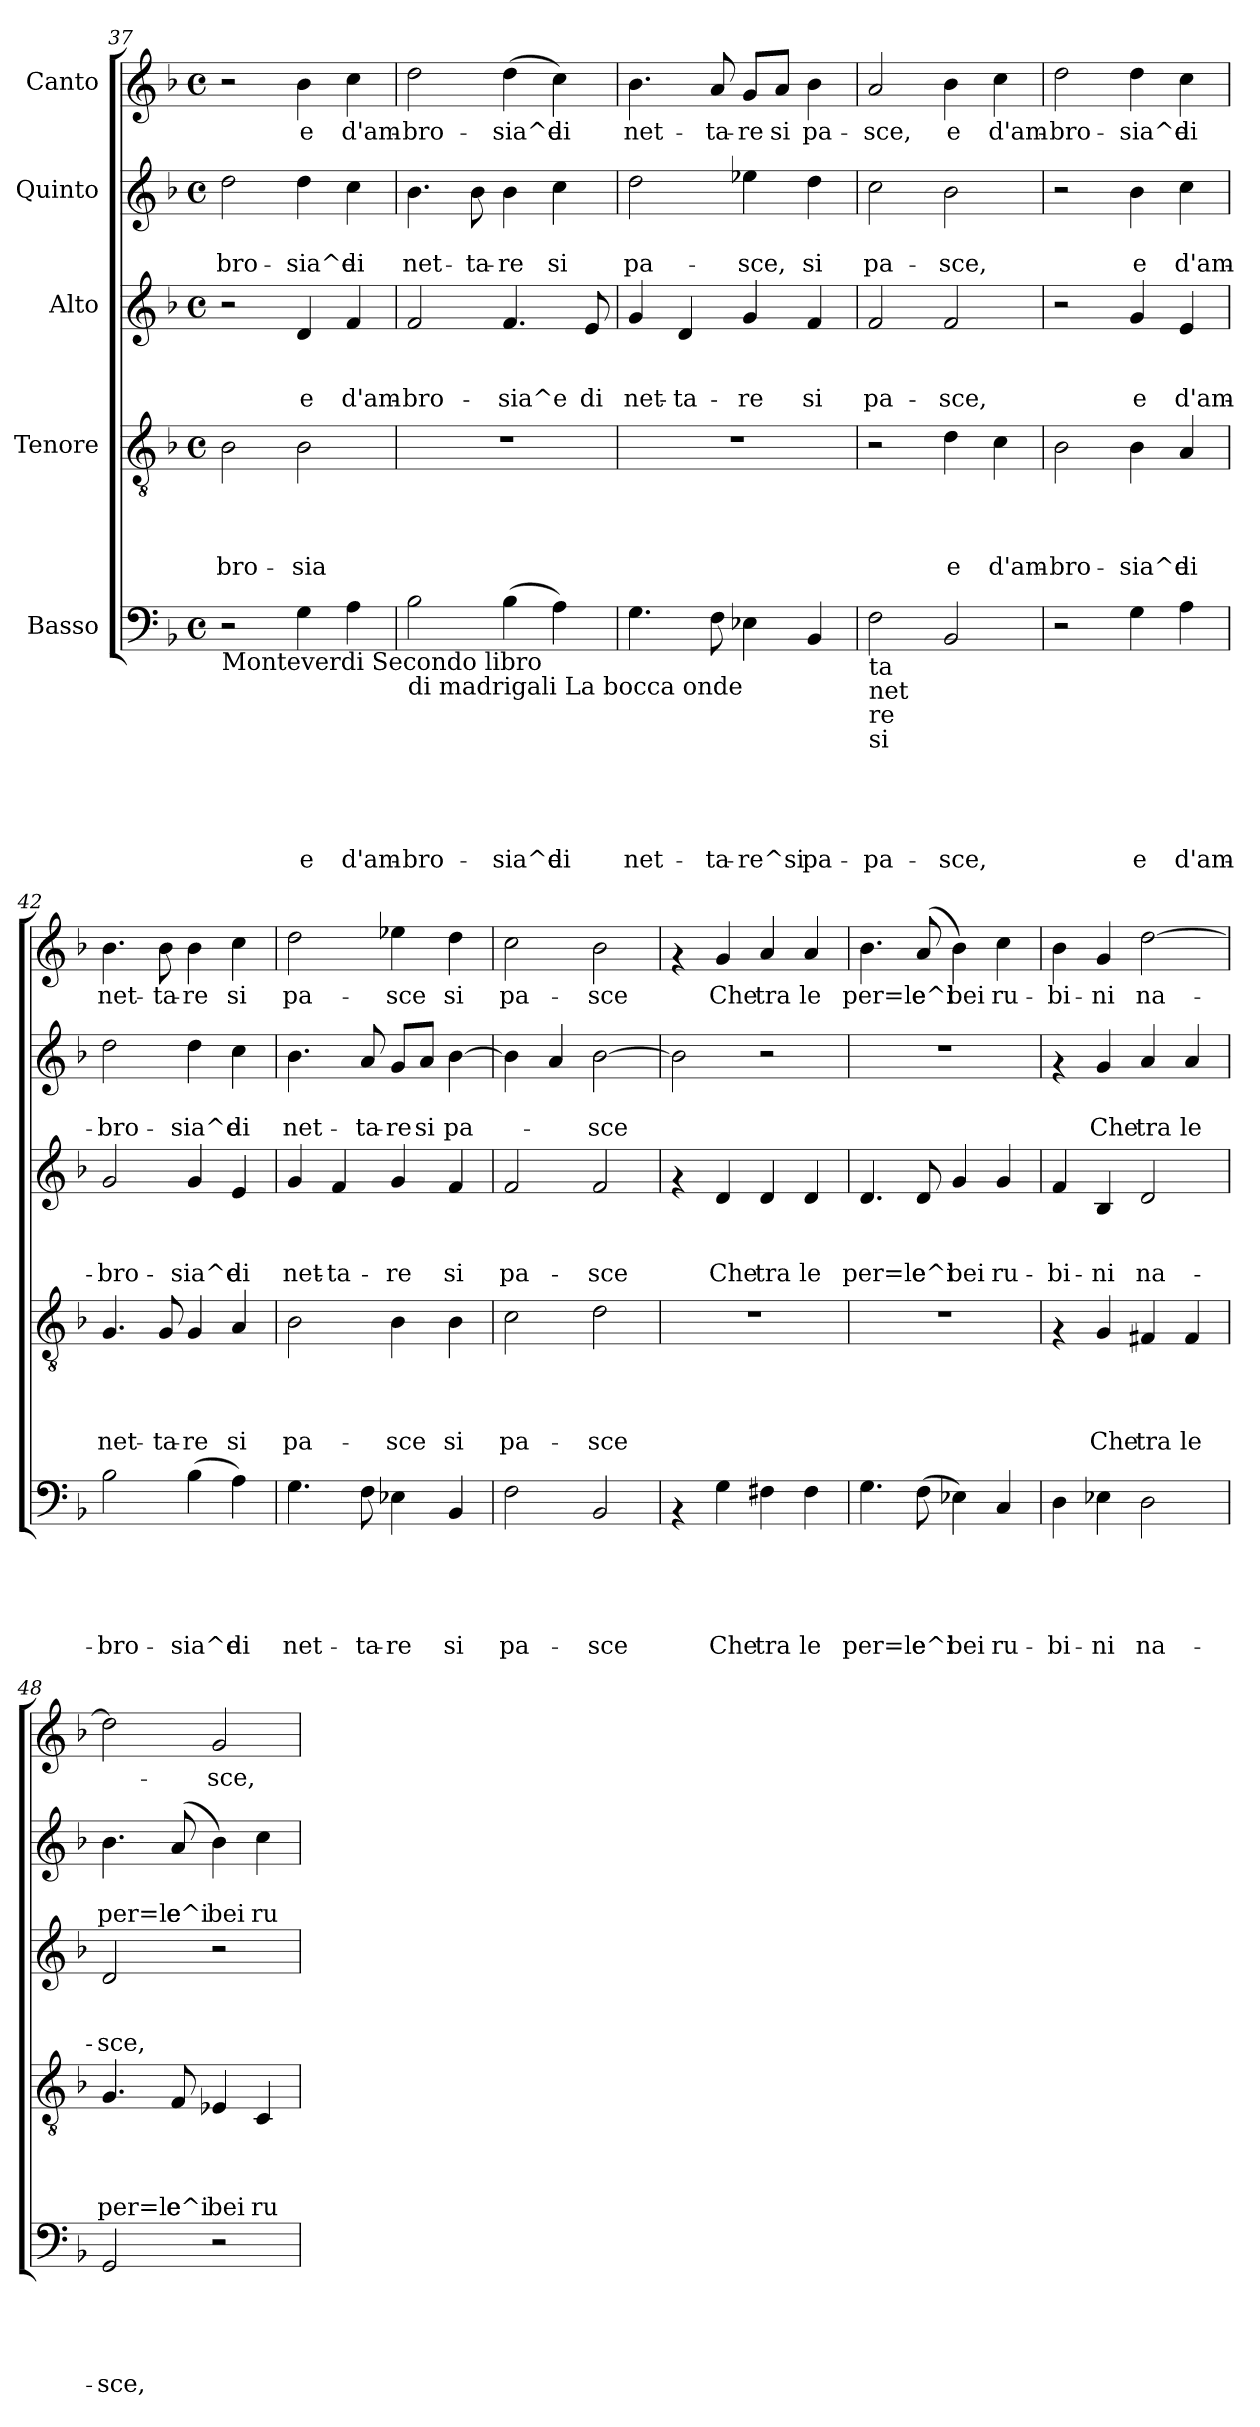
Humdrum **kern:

**kern	**text	**text	**text	**text	**text	**kern	**text	**text	**text	**text	**kern	**text	**text	**text	**kern	**text	**text	**kern	**text
*part5	*part5	*part5	*part5	*part5	*part5	*part4	*part4	*part4	*part4	*part4	*part3	*part3	*part3	*part3	*part2	*part2	*part2	*part1	*part1
*staff5	*staff5	*staff5	*staff5	*staff5	*staff5	*staff4	*staff4	*staff4	*staff4	*staff4	*staff3	*staff3	*staff3	*staff3	*staff2	*staff2	*staff2	*staff1	*staff1
*I"Basso	*	*	*	*	*	*I"Tenore	*	*	*	*	*I"Alto	*	*	*	*I"Quinto	*	*	*I"Canto	*
*clefF4	*	*	*	*	*	*clefGv2	*	*	*	*	*clefG2	*	*	*	*clefG2	*	*	*clefG2	*
*k[b-]	*	*	*	*	*	*k[b-]	*	*	*	*	*k[b-]	*	*	*	*k[b-]	*	*	*k[b-]	*
*F:	*	*	*	*	*	*F:	*	*	*	*	*F:	*	*	*	*F:	*	*	*F:	*
*M4/4	*	*	*	*	*	*M4/4	*	*	*	*	*M4/4	*	*	*	*M4/4	*	*	*M4/4	*
*met(c)	*	*	*	*	*	*met(c)	*	*	*	*	*met(c)	*	*	*	*met(c)	*	*	*met(c)	*
=37	=37	=37	=37	=37	=37	=37	=37	=37	=37	=37	=37	=37	=37	=37	=37	=37	=37	=37	=37
!LO:TX:b:t=Monteverdi Secondo libro	!	!	!	!	!	!	!	!	!	!	!	!	!	!	!	!	!	!	!
!	!	!	!	!	!	!	!	!	!	!LO:LY:b	!	!	!	!	!	!	!LO:LY:b	!	!
2r	.	.	.	.	.	2B-\	.	.	.	-bro-	2r	.	.	.	2dd\	.	-bro-	2r	.
!	!	!	!	!	!LO:LY:b	!	!	!	!	!LO:LY:b	!	!	!	!LO:LY:b	!	!	!LO:LY:b	!	!LO:LY:b
4G\	.	.	.	.	e	2B-\	.	.	.	-sia	4d/	.	.	e	4dd\	.	-sia^e	4b-\	e
!	!	!	!	!	!LO:LY:b	!	!	!	!	!	!	!	!	!LO:LY:b	!	!	!LO:LY:b	!	!LO:LY:b
4A\	.	.	.	.	d'am-	.	.	.	.	.	4f/	.	.	d'am-	4cc\	.	di	4cc\	d'am-
=38	=38	=38	=38	=38	=38	=38	=38	=38	=38	=38	=38	=38	=38	=38	=38	=38	=38	=38	=38
!LO:TX:b:t=di madrigali La bocca onde	!	!	!	!	!	!	!	!	!	!	!	!	!	!	!	!	!	!	!
!	!	!	!	!	!LO:LY:b	!	!	!	!	!	!	!	!	!LO:LY:b	!	!	!LO:LY:b	!	!LO:LY:b
2B-\	.	.	.	.	-bro-	1r	.	.	.	.	2f/	.	.	-bro-	4.b-\	.	net-	2dd\	-bro-
!	!	!	!	!	!	!	!	!	!	!	!	!	!	!	!	!	!LO:LY:b	!	!
.	.	.	.	.	.	.	.	.	.	.	.	.	.	.	8b-\	.	-ta-	.	.
!	!	!	!	!	!LO:LY:b	!	!	!	!	!	!	!	!	!LO:LY:b	!	!	!LO:LY:b	!	!LO:LY:b
(<4B-\	.	.	.	.	-sia^e	.	.	.	.	.	4.f/	.	.	-sia^e	4b-\	.	-re	(<4dd\	-sia^e
!	!	!	!	!	!LO:LY:b	!	!	!	!	!	!	!	!	!	!	!	!LO:LY:b	!	!LO:LY:b
4A\)	.	.	.	.	di	.	.	.	.	.	.	.	.	.	4cc\	.	si	4cc\)	di
!	!	!	!	!	!	!	!	!	!	!	!	!	!	!LO:LY:b	!	!	!	!	!
.	.	.	.	.	.	.	.	.	.	.	8e/	.	.	di	.	.	.	.	.
=39	=39	=39	=39	=39	=39	=39	=39	=39	=39	=39	=39	=39	=39	=39	=39	=39	=39	=39	=39
!	!	!	!	!	!LO:LY:b	!	!	!	!	!	!	!	!	!LO:LY:b	!	!	!LO:LY:b	!	!LO:LY:b
4.G\	.	.	.	.	net-	1r	.	.	.	.	4g/	.	.	net-	2dd\	.	pa-	4.b-\	net-
!	!	!	!	!	!	!	!	!	!	!	!	!	!	!LO:LY:b	!	!	!	!	!
.	.	.	.	.	.	.	.	.	.	.	4d/	.	.	-ta-	.	.	.	.	.
!	!	!	!	!	!LO:LY:b	!	!	!	!	!	!	!	!	!	!	!	!	!	!LO:LY:b
8F\	.	.	.	.	-ta-	.	.	.	.	.	.	.	.	.	.	.	.	8a/	-ta-
!	!	!	!	!	!LO:LY:b	!	!	!	!	!	!	!	!	!LO:LY:b	!	!	!LO:LY:b	!	!LO:LY:b
4E-X\	.	.	.	.	-re^si	.	.	.	.	.	4g/	.	.	-re	4ee-X\	.	-sce,	8g/L	-re
!	!	!	!	!	!	!	!	!	!	!	!	!	!	!	!	!	!	!	!LO:LY:b
.	.	.	.	.	.	.	.	.	.	.	.	.	.	.	.	.	.	8a/J	si
!	!	!	!	!	!LO:LY:b	!	!	!	!	!	!	!	!	!LO:LY:b	!	!	!LO:LY:b	!	!LO:LY:b
4BB-/	.	.	.	.	pa-	.	.	.	.	.	4f/	.	.	si	4dd\	.	si	4b-\	pa-
!!LO:PB:g=z
=40	=40	=40	=40	=40	=40	=40	=40	=40	=40	=40	=40	=40	=40	=40	=40	=40	=40	=40	=40
!LO:TX:b:t=ta	!	!	!	!	!	!	!	!	!	!	!	!	!	!	!	!	!	!	!
!LO:TX:b:t=net	!	!	!	!	!	!	!	!	!	!	!	!	!	!	!	!	!	!	!
!LO:TX:b:t=re	!	!	!	!	!	!	!	!	!	!	!	!	!	!	!	!	!	!	!
!LO:TX:b:t=si	!	!	!	!	!	!	!	!	!	!	!	!	!	!	!	!	!	!	!
!	!	!	!	!	!LO:LY:b	!	!	!	!	!	!	!	!	!LO:LY:b	!	!	!LO:LY:b	!	!LO:LY:b
2F\	.	.	.	.	-pa-	2r	.	.	.	.	2f/	.	.	pa-	2cc\	.	pa-	2a/	-sce,
!	!	!	!	!	!LO:LY:b	!	!	!	!	!LO:LY:b	!	!	!	!LO:LY:b	!	!	!LO:LY:b	!	!LO:LY:b
2BB-/	.	.	.	.	-sce,	4d\	.	.	.	e	2f/	.	.	-sce,	2b-\	.	-sce,	4b-\	e
!	!	!	!	!	!	!	!	!	!	!LO:LY:b	!	!	!	!	!	!	!	!	!LO:LY:b
.	.	.	.	.	.	4c\	.	.	.	d'am-	.	.	.	.	.	.	.	4cc\	d'am-
=41	=41	=41	=41	=41	=41	=41	=41	=41	=41	=41	=41	=41	=41	=41	=41	=41	=41	=41	=41
!	!	!	!	!	!	!	!	!	!	!LO:LY:b	!	!	!	!	!	!	!	!	!LO:LY:b
2r	.	.	.	.	.	2B-\	.	.	.	-bro-	2r	.	.	.	2r	.	.	2dd\	-bro-
!	!	!	!	!	!LO:LY:b	!	!	!	!	!LO:LY:b	!	!	!	!LO:LY:b	!	!	!LO:LY:b	!	!LO:LY:b
4G\	.	.	.	.	e	4B-\	.	.	.	-sia^e	4g/	.	.	e	4b-\	.	e	4dd\	-sia^e
!	!	!	!	!	!LO:LY:b	!	!	!	!	!LO:LY:b	!	!	!	!LO:LY:b	!	!	!LO:LY:b	!	!LO:LY:b
4A\	.	.	.	.	d'am-	4A/	.	.	.	di	4e/	.	.	d'am-	4cc\	.	d'am-	4cc\	di
=42	=42	=42	=42	=42	=42	=42	=42	=42	=42	=42	=42	=42	=42	=42	=42	=42	=42	=42	=42
!	!	!	!	!	!LO:LY:b	!	!	!	!	!LO:LY:b	!	!	!	!LO:LY:b	!	!	!LO:LY:b	!	!LO:LY:b
2B-\	.	.	.	.	-bro-	4.G/	.	.	.	net-	2g/	.	.	-bro-	2dd\	.	-bro-	4.b-\	net-
!	!	!	!	!	!	!	!	!	!	!LO:LY:b	!	!	!	!	!	!	!	!	!LO:LY:b
.	.	.	.	.	.	8G/	.	.	.	-ta-	.	.	.	.	.	.	.	8b-\	-ta-
!	!	!	!	!	!LO:LY:b	!	!	!	!	!LO:LY:b	!	!	!	!LO:LY:b	!	!	!LO:LY:b	!	!LO:LY:b
(<4B-\	.	.	.	.	-sia^e	4G/	.	.	.	-re	4g/	.	.	-sia^e	4dd\	.	-sia^e	4b-\	-re
!	!	!	!	!	!LO:LY:b	!	!	!	!	!LO:LY:b	!	!	!	!LO:LY:b	!	!	!LO:LY:b	!	!LO:LY:b
4A\)	.	.	.	.	di	4A/	.	.	.	si	4e/	.	.	di	4cc\	.	di	4cc\	si
=43	=43	=43	=43	=43	=43	=43	=43	=43	=43	=43	=43	=43	=43	=43	=43	=43	=43	=43	=43
!	!	!	!	!	!LO:LY:b	!	!	!	!	!LO:LY:b	!	!	!	!LO:LY:b	!	!	!LO:LY:b	!	!LO:LY:b
4.G\	.	.	.	.	net-	2B-\	.	.	.	pa-	4g/	.	.	net-	4.b-\	.	net-	2dd\	pa-
!	!	!	!	!	!	!	!	!	!	!	!	!	!	!LO:LY:b	!	!	!	!	!
.	.	.	.	.	.	.	.	.	.	.	4f/	.	.	-ta-	.	.	.	.	.
!	!	!	!	!	!LO:LY:b	!	!	!	!	!	!	!	!	!	!	!	!LO:LY:b	!	!
8F\	.	.	.	.	-ta-	.	.	.	.	.	.	.	.	.	8a/	.	-ta-	.	.
!	!	!	!	!	!LO:LY:b	!	!	!	!	!LO:LY:b	!	!	!	!LO:LY:b	!	!	!LO:LY:b	!	!LO:LY:b
4E-X\	.	.	.	.	-re	4B-\	.	.	.	-sce	4g/	.	.	-re	8g/L	.	-re	4ee-X\	-sce
!	!	!	!	!	!	!	!	!	!	!	!	!	!	!	!	!	!LO:LY:b	!	!
.	.	.	.	.	.	.	.	.	.	.	.	.	.	.	8a/J	.	si	.	.
!	!	!	!	!	!LO:LY:b	!	!	!	!	!LO:LY:b	!	!	!	!LO:LY:b	!	!	!LO:LY:b	!	!LO:LY:b
4BB-/	.	.	.	.	si	4B-\	.	.	.	si	4f/	.	.	si	[>4b-\	.	pa-	4dd\	si
=44	=44	=44	=44	=44	=44	=44	=44	=44	=44	=44	=44	=44	=44	=44	=44	=44	=44	=44	=44
!	!	!	!	!	!LO:LY:b	!	!	!	!	!LO:LY:b	!	!	!	!LO:LY:b	!	!	!	!	!LO:LY:b
2F\	.	.	.	.	pa-	2c\	.	.	.	pa-	2f/	.	.	pa-	4b-\]	.	.	2cc\	pa-
.	.	.	.	.	.	.	.	.	.	.	.	.	.	.	4a/	.	.	.	.
!	!	!	!	!	!LO:LY:b	!	!	!	!	!LO:LY:b	!	!	!	!LO:LY:b	!	!	!LO:LY:b	!	!LO:LY:b
2BB-/	.	.	.	.	-sce	2d\	.	.	.	-sce	2f/	.	.	-sce	[>2b-\	.	-sce	2b-\	-sce
=45	=45	=45	=45	=45	=45	=45	=45	=45	=45	=45	=45	=45	=45	=45	=45	=45	=45	=45	=45
4rAA	.	.	.	.	.	1r	.	.	.	.	4rf	.	.	.	2b-\]	.	.	4rf	.
!	!	!	!	!	!LO:LY:b	!	!	!	!	!	!	!	!	!LO:LY:b	!	!	!	!	!LO:LY:b
4G\	.	.	.	.	Che	.	.	.	.	.	4d/	.	.	Che	.	.	.	4g/	Che
!	!	!	!	!	!LO:LY:b	!	!	!	!	!	!	!	!	!LO:LY:b	!	!	!	!	!LO:LY:b
4F#X\	.	.	.	.	tra	.	.	.	.	.	4d/	.	.	tra	2r	.	.	4a/	tra
!	!	!	!	!	!LO:LY:b	!	!	!	!	!	!	!	!	!LO:LY:b	!	!	!	!	!LO:LY:b
4F#\	.	.	.	.	le	.	.	.	.	.	4d/	.	.	le	.	.	.	4a/	le
!!LO:LB:g=z
=46	=46	=46	=46	=46	=46	=46	=46	=46	=46	=46	=46	=46	=46	=46	=46	=46	=46	=46	=46
!	!	!	!	!	!LO:LY:b	!	!	!	!	!	!	!	!	!LO:LY:b	!	!	!	!	!LO:LY:b
4.G\	.	.	.	.	per=le	1r	.	.	.	.	4.d/	.	.	per=le	1r	.	.	4.b-\	per=le
!	!	!	!	!	!LO:LY:b	!	!	!	!	!	!	!	!	!LO:LY:b	!	!	!	!	!LO:LY:b
(<8F\	.	.	.	.	e^i	.	.	.	.	.	8d/	.	.	e^i	.	.	.	(<8a/	e^i
!	!	!	!	!	!LO:LY:b	!	!	!	!	!	!	!	!	!LO:LY:b	!	!	!	!	!LO:LY:b
4E-X\)	.	.	.	.	bei	.	.	.	.	.	4g/	.	.	bei	.	.	.	4b-\)	bei
!	!	!	!	!	!LO:LY:b	!	!	!	!	!	!	!	!	!LO:LY:b	!	!	!	!	!LO:LY:b
4C/	.	.	.	.	ru-	.	.	.	.	.	4g/	.	.	ru-	.	.	.	4cc\	ru-
=47	=47	=47	=47	=47	=47	=47	=47	=47	=47	=47	=47	=47	=47	=47	=47	=47	=47	=47	=47
!	!	!	!	!	!LO:LY:b	!	!	!	!	!	!	!	!	!LO:LY:b	!	!	!	!	!LO:LY:b
4D\	.	.	.	.	-bi-	4rF	.	.	.	.	4f/	.	.	-bi-	4rf	.	.	4b-\	-bi-
!	!	!	!	!	!LO:LY:b	!	!	!	!	!LO:LY:b	!	!	!	!LO:LY:b	!	!	!LO:LY:b	!	!LO:LY:b
4E-X\	.	.	.	.	-ni	4G/	.	.	.	Che	4B-/	.	.	-ni	4g/	.	Che	4g/	-ni
!	!	!	!	!	!LO:LY:b	!	!	!	!	!LO:LY:b	!	!	!	!LO:LY:b	!	!	!LO:LY:b	!	!LO:LY:b
2D\	.	.	.	.	na-	4F#X/	.	.	.	tra	2d/	.	.	na-	4a/	.	tra	[>2dd\	na-
!	!	!	!	!	!	!	!	!	!	!LO:LY:b	!	!	!	!	!	!	!LO:LY:b	!	!
.	.	.	.	.	.	4F#/	.	.	.	le	.	.	.	.	4a/	.	le	.	.
=48	=48	=48	=48	=48	=48	=48	=48	=48	=48	=48	=48	=48	=48	=48	=48	=48	=48	=48	=48
!	!	!	!	!	!LO:LY:b	!	!	!	!	!LO:LY:b	!	!	!	!LO:LY:b	!	!	!LO:LY:b	!	!
2GG/	.	.	.	.	-sce,	4.G/	.	.	.	per=le	2d/	.	.	-sce,	4.b-\	.	per=le	2dd\]	.
!	!	!	!	!	!	!	!	!	!	!LO:LY:b	!	!	!	!	!	!	!LO:LY:b	!	!
.	.	.	.	.	.	8F/	.	.	.	e^i	.	.	.	.	(<8a/	.	e^i	.	.
!	!	!	!	!	!	!	!	!	!	!LO:LY:b	!	!	!	!	!	!	!LO:LY:b	!	!LO:LY:b
2r	.	.	.	.	.	4E-X/	.	.	.	bei	2r	.	.	.	4b-\)	.	bei	2g/	-sce,
!	!	!	!	!	!	!	!	!	!	!LO:LY:b	!	!	!	!	!	!	!LO:LY:b	!	!
.	.	.	.	.	.	4C/	.	.	.	ru-	.	.	.	.	4cc\	.	ru-	.	.
=	=	=	=	=	=	=	=	=	=	=	=	=	=	=	=	=	=	=	=
*-	*-	*-	*-	*-	*-	*-	*-	*-	*-	*-	*-	*-	*-	*-	*-	*-	*-	*-	*-
